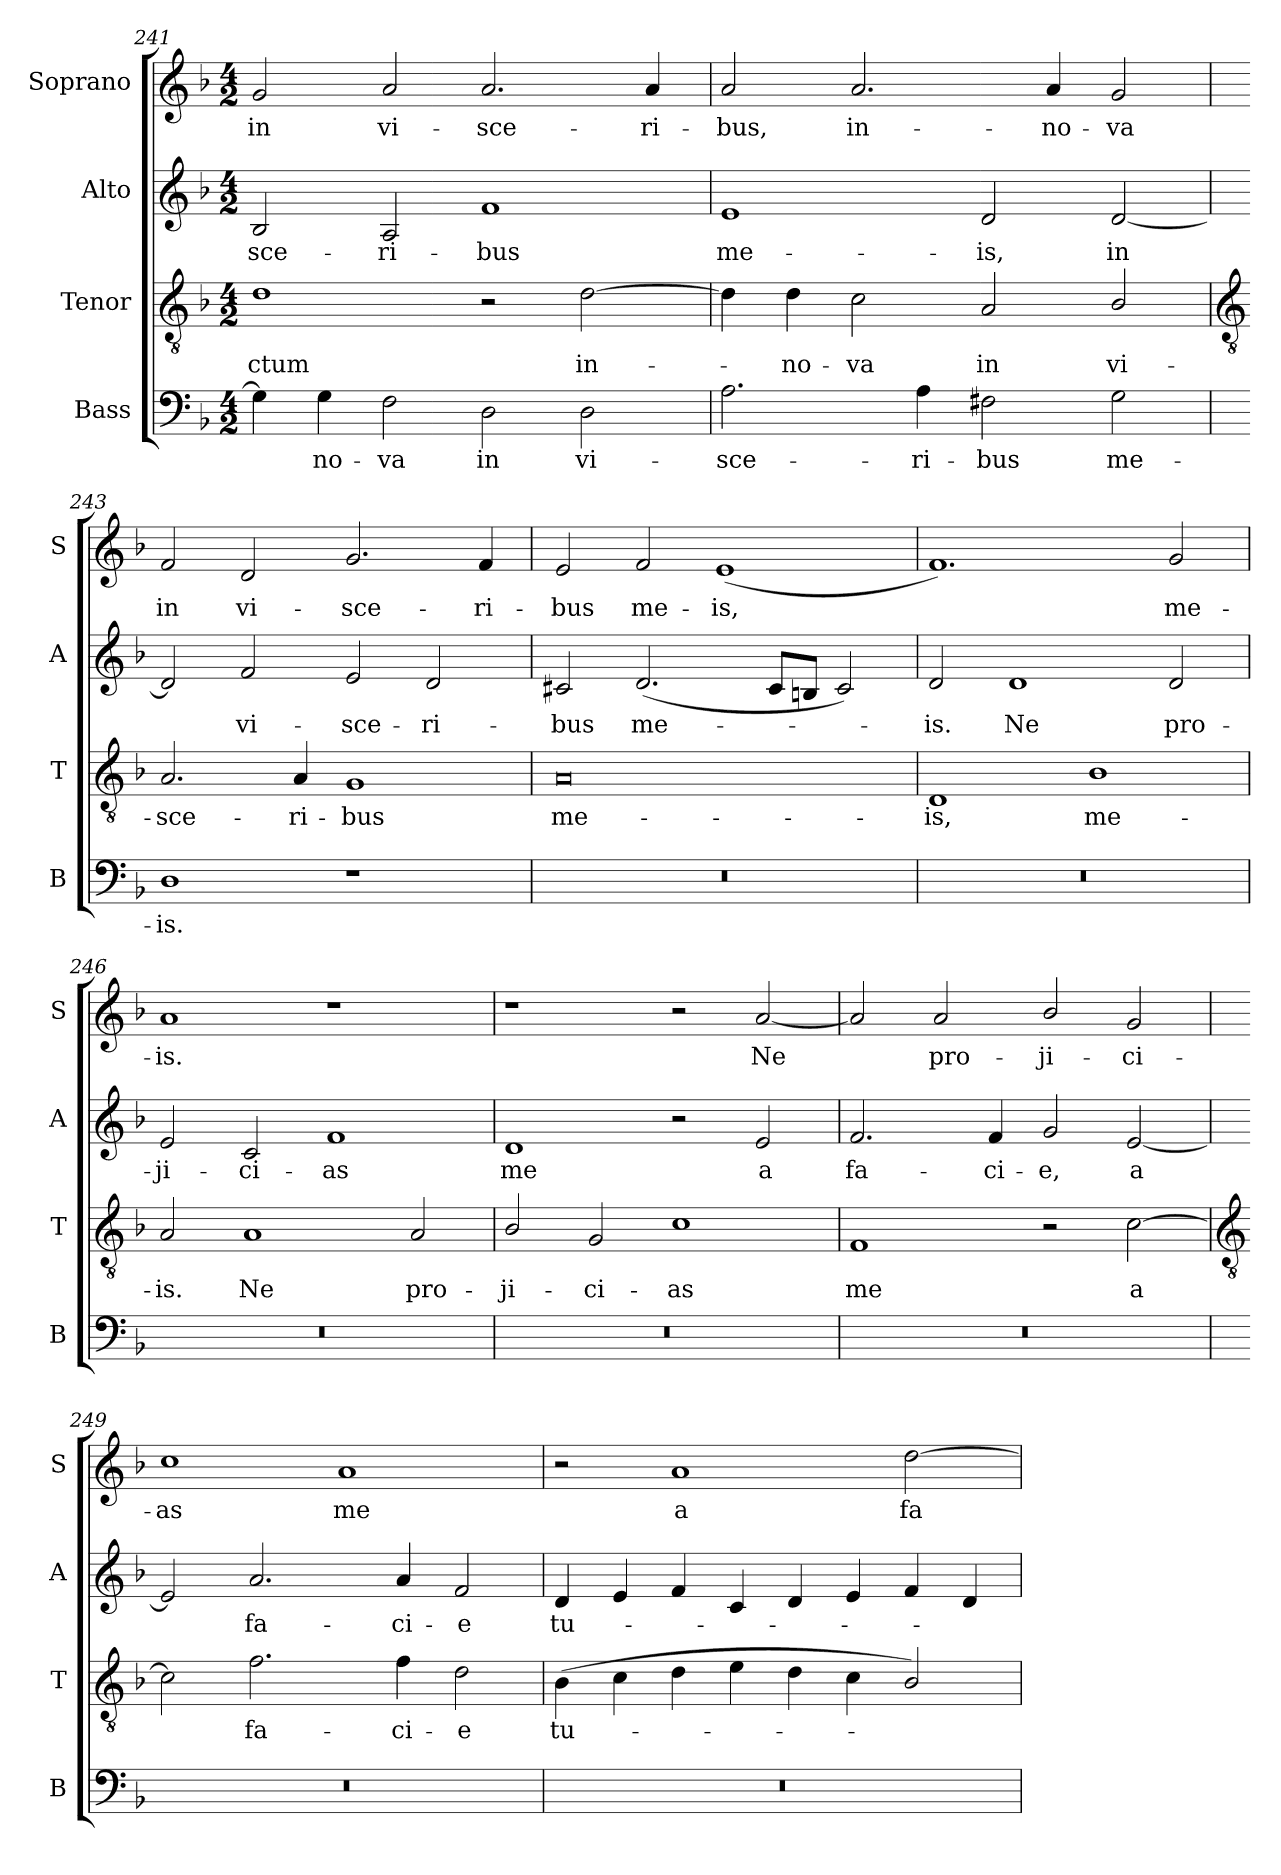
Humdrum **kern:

**kern	**text	**kern	**text	**kern	**text	**kern	**text
*part4	*part4	*part3	*part3	*part2	*part2	*part1	*part1
*staff4	*staff4	*staff3	*staff3	*staff2	*staff2	*staff1	*staff1
*I"Bass	*	*I"Tenor	*	*I"Alto	*	*I"Soprano	*
*I'B	*	*I'T	*	*I'A	*	*I'S	*
*clefF4	*	*clefGv2	*	*clefG2	*	*clefG2	*
*k[b-]	*	*k[b-]	*	*k[b-]	*	*k[b-]	*
*F:	*	*F:	*	*F:	*	*F:	*
*M4/2	*	*M4/2	*	*M4/2	*	*M4/2	*
=241	=241	=241	=241	=241	=241	=241	=241
!	!	!	!LO:LY:b	!	!LO:LY:b	!	!LO:LY:b
4G]	.	1d	ctum	2B-	-sce-	2g	in
!	!LO:LY:b	!	!	!	!	!	!
4G	no-	.	.	.	.	.	.
!	!LO:LY:b	!	!	!	!LO:LY:b	!	!LO:LY:b
2F	-va	.	.	2A	-ri-	2a	vi-
!	!LO:LY:b	!	!	!	!LO:LY:b	!	!LO:LY:b
2D	in	2r	.	1f	-bus	2.a	-sce-
!	!LO:LY:b	!	!LO:LY:b	!	!	!	!
2D	vi-	[2d	in-	.	.	.	.
!	!	!	!	!	!	!	!LO:LY:b
.	.	.	.	.	.	4a	-ri-
=242	=242	=242	=242	=242	=242	=242	=242
!	!LO:LY:b	!	!	!	!LO:LY:b	!	!LO:LY:b
2.A	-sce-	4d]	.	1e	me-	2a	-bus,
!	!	!	!LO:LY:b	!	!	!	!
.	.	4d	no-	.	.	.	.
!	!	!	!LO:LY:b	!	!	!	!LO:LY:b
.	.	2c	-va	.	.	2.a	in-
!	!LO:LY:b	!	!	!	!	!	!
4A	-ri-	.	.	.	.	.	.
!	!LO:LY:b	!	!LO:LY:b	!	!LO:LY:b	!	!
2F#X	-bus	2A	in	2d	-is,	.	.
!	!	!	!	!	!	!	!LO:LY:b
.	.	.	.	.	.	4a	-no-
!	!LO:LY:b	!	!LO:LY:b	!	!LO:LY:b	!	!LO:LY:b
2G	me-	2B-/	vi-	[2d	in	2g	-va
!!LO:LB:g=z
=243	=243	=243	=243	=243	=243	=243	=243
*	*	*clefGv2	*	*	*	*	*
!	!LO:LY:b	!	!LO:LY:b	!	!	!	!LO:LY:b
1D	-is.	2.A	-sce-	2d]	.	2f	in
!	!	!	!	!	!LO:LY:b	!	!LO:LY:b
.	.	.	.	2f	vi-	2d	vi-
!	!	!	!LO:LY:b	!	!	!	!
.	.	4A	-ri-	.	.	.	.
!	!	!	!LO:LY:b	!	!LO:LY:b	!	!LO:LY:b
1r	.	1G	-bus	2e	-sce-	2.g	-sce-
!	!	!	!	!	!LO:LY:b	!	!
.	.	.	.	2d	-ri-	.	.
!	!	!	!	!	!	!	!LO:LY:b
.	.	.	.	.	.	4f	-ri-
=244	=244	=244	=244	=244	=244	=244	=244
!	!	!	!LO:LY:b	!	!LO:LY:b	!	!LO:LY:b
0r	.	0A	me-	2c#X	-bus	2e	-bus
!	!	!	!	!	!LO:LY:b	!	!LO:LY:b
.	.	.	.	(<2.d	me-	2f	me-
!	!	!	!	!	!	!	!LO:LY:b
.	.	.	.	.	.	(<1e	-is,
.	.	.	.	8c#L	.	.	.
.	.	.	.	8BJ	.	.	.
.	.	.	.	2c#)	.	.	.
=245	=245	=245	=245	=245	=245	=245	=245
!	!	!	!LO:LY:b	!	!LO:LY:b	!	!
0r	.	1D	-is,	2d	is.	1.f)	.
!	!	!	!	!	!LO:LY:b	!	!
.	.	.	.	1d	Ne	.	.
!	!	!	!LO:LY:b	!	!	!	!
.	.	1B-	me-	.	.	.	.
!	!	!	!	!	!LO:LY:b	!	!LO:LY:b
.	.	.	.	2d	pro-	2g	me-
=246	=246	=246	=246	=246	=246	=246	=246
!	!	!	!LO:LY:b	!	!LO:LY:b	!	!LO:LY:b
0r	.	2A	-is.	2e	-ji-	1a	-is.
!	!	!	!LO:LY:b	!	!LO:LY:b	!	!
.	.	1A	Ne	2c	-ci-	.	.
!	!	!	!	!	!LO:LY:b	!	!
.	.	.	.	1f	-as	1r	.
!	!	!	!LO:LY:b	!	!	!	!
.	.	2A	pro-	.	.	.	.
=247	=247	=247	=247	=247	=247	=247	=247
!	!	!	!LO:LY:b	!	!LO:LY:b	!	!
0r	.	2B-/	-ji-	1d	me	1r	.
!	!	!	!LO:LY:b	!	!	!	!
.	.	2G	-ci-	.	.	.	.
!	!	!	!LO:LY:b	!	!	!	!
.	.	1c	-as	2r	.	2r	.
!	!	!	!	!	!LO:LY:b	!	!LO:LY:b
.	.	.	.	2e	a	[2a	Ne
=248	=248	=248	=248	=248	=248	=248	=248
!	!	!	!LO:LY:b	!	!LO:LY:b	!	!
0r	.	1F	me	2.f	fa-	2a]	.
!	!	!	!	!	!	!	!LO:LY:b
.	.	.	.	.	.	2a	pro-
!	!	!	!	!	!LO:LY:b	!	!
.	.	.	.	4f	-ci-	.	.
!	!	!	!	!	!LO:LY:b	!	!LO:LY:b
.	.	2r	.	2g	-e,	2b-/	-ji-
!	!	!	!LO:LY:b	!	!LO:LY:b	!	!LO:LY:b
.	.	[2c	a	[2e	a	2g	-ci-
!!LO:LB:g=z
=249	=249	=249	=249	=249	=249	=249	=249
*	*	*clefGv2	*	*	*	*	*
!	!	!	!	!	!	!	!LO:LY:b
0r	.	2c]	.	2e]	.	1cc	-as
!	!	!	!LO:LY:b	!	!LO:LY:b	!	!
.	.	2.f	fa-	2.a	fa-	.	.
!	!	!	!	!	!	!	!LO:LY:b
.	.	.	.	.	.	1a	me
!	!	!	!LO:LY:b	!	!LO:LY:b	!	!
.	.	4f	-ci-	4a	-ci-	.	.
!	!	!	!LO:LY:b	!	!LO:LY:b	!	!
.	.	2d	-e	2f	-e	.	.
=250	=250	=250	=250	=250	=250	=250	=250
!	!	!	!LO:LY:b	!	!LO:LY:b	!	!
0r	.	(>4B-	tu-	4d	tu-	2r	.
.	.	4c	.	4e	.	.	.
!	!	!	!	!	!	!	!LO:LY:b
.	.	4d	.	4f	.	1a	a
.	.	4e	.	4c	.	.	.
.	.	4d	.	4d	.	.	.
.	.	4c	.	4e	.	.	.
!	!	!	!	!	!	!	!LO:LY:b
.	.	2B-/)	.	4f	.	[2dd	fa-
.	.	.	.	4d	.	.	.
=	=	=	=	=	=	=	=
*-	*-	*-	*-	*-	*-	*-	*-
